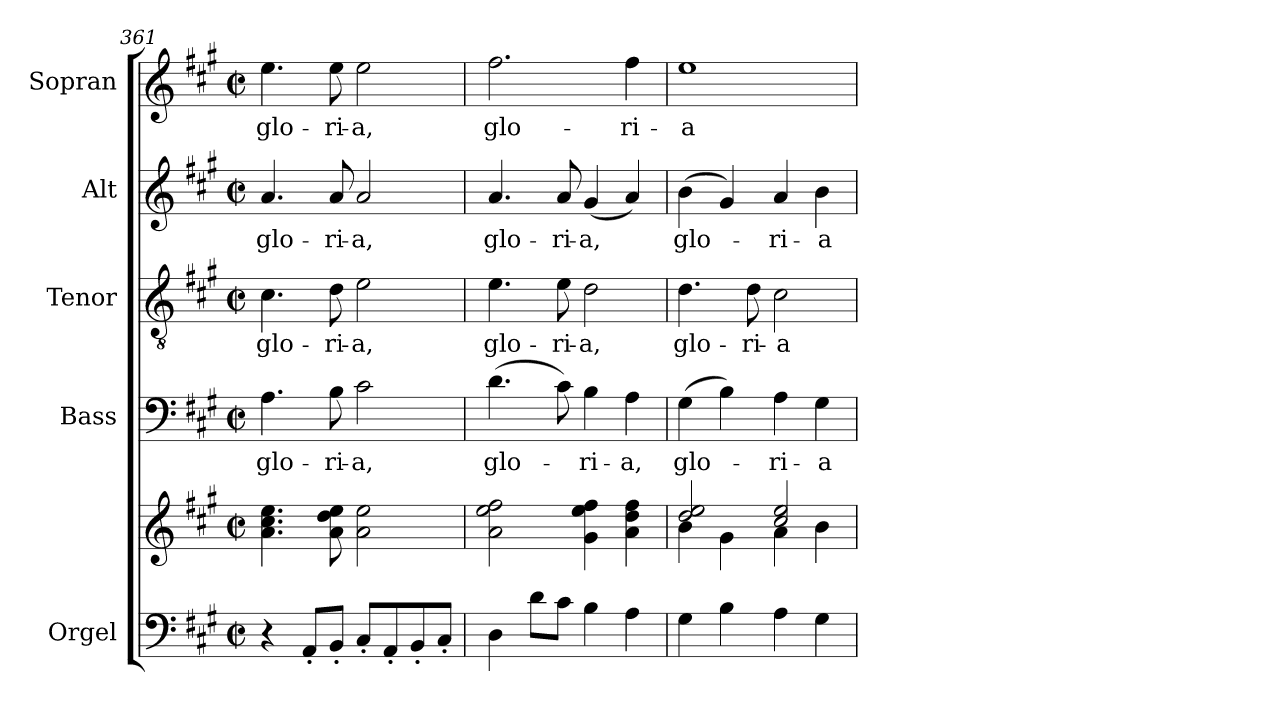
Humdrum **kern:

**kern	**kern	**kern	**text	**kern	**text	**kern	**text	**kern	**text
*part5	*part5	*part4	*part4	*part3	*part3	*part2	*part2	*part1	*part1
*staff6	*staff5	*staff4	*staff4	*staff3	*staff3	*staff2	*staff2	*staff1	*staff1
*I"Orgel	*	*I"Bass	*	*I"Tenor	*	*I"Alt	*	*I"Sopran	*
*I'Org.	*	*I'B.	*	*I'T.	*	*I'A.	*	*I'S.	*
*clefF4	*clefG2	*clefF4	*	*clefGv2	*	*clefG2	*	*clefG2	*
*k[f#c#g#]	*k[f#c#g#]	*k[f#c#g#]	*	*k[f#c#g#]	*	*k[f#c#g#]	*	*k[f#c#g#]	*
*A:	*A:	*A:	*	*A:	*	*A:	*	*A:	*
*M2/2	*M2/2	*M2/2	*	*M2/2	*	*M2/2	*	*M2/2	*
*met(c|)	*met(c|)	*met(c|)	*	*met(c|)	*	*met(c|)	*	*met(c|)	*
=361	=361	=361	=361	=361	=361	=361	=361	=361	=361
!	!	!	!LO:LY:b	!	!LO:LY:b	!	!LO:LY:b	!	!LO:LY:b
4r	4.a\ 4.cc#\ 4.ee\	4.A\	glo-	4.c#\	glo-	4.a/	glo-	4.ee\	glo-
8AA'</L	.	.	.	.	.	.	.	.	.
!	!	!	!LO:LY:b	!	!LO:LY:b	!	!LO:LY:b	!	!LO:LY:b
8BB'</J	8a\ 8dd\ 8ee\	8B\	-ri-	8d\	-ri-	8a/	-ri-	8ee\	-ri-
!	!	!	!LO:LY:b	!	!LO:LY:b	!	!LO:LY:b	!	!LO:LY:b
8C#'</L	2a\ 2ee\	2c#\	-a,	2e\	-a,	2a/	-a,	2ee\	-a,
8AA'</	.	.	.	.	.	.	.	.	.
8BB'</	.	.	.	.	.	.	.	.	.
8C#'</J	.	.	.	.	.	.	.	.	.
!!LO:PB:g=z
=362	=362	=362	=362	=362	=362	=362	=362	=362	=362
!	!	!	!LO:LY:b	!	!LO:LY:b	!	!LO:LY:b	!	!LO:LY:b
4D\	2a\ 2ee\ 2ff#\	(>4.d\	glo-	4.e\	glo-	4.a/	glo-	2.ff#\	glo-
8d\L	.	.	.	.	.	.	.	.	.
!	!	!	!	!	!LO:LY:b	!	!LO:LY:b	!	!
8c#\J	.	8c#\)	.	8e\	-ri-	8a/	-ri-	.	.
!	!	!	!LO:LY:b	!	!LO:LY:b	!	!LO:LY:b	!	!
4B\	4g#\ 4ee\ 4ff#\	4B\	-ri-	2d\	-a,	(<4g#/	-a,	.	.
!	!	!	!LO:LY:b	!	!	!	!	!	!LO:LY:b
4A\	4a\ 4dd\ 4ff#\	4A\	-a,	.	.	4a/)	.	4ff#\	-ri-
=363	=363	=363	=363	=363	=363	=363	=363	=363	=363
*	*^	*	*	*	*	*	*	*	*
!	!	!	!	!LO:LY:b	!	!LO:LY:b	!	!LO:LY:b	!	!LO:LY:b
4G#\	2dd/ 2ee/	4b\	(>4G#\	glo-	4.d\	glo-	(>4b\	glo-	1ee	-a
4B\	.	4g#\	4B\)	.	.	.	4g#/)	.	.	.
!	!	!	!	!	!	!LO:LY:b	!	!	!	!
.	.	.	.	.	8d\	-ri-	.	.	.	.
!	!	!	!	!LO:LY:b	!	!LO:LY:b	!	!LO:LY:b	!	!
4A\	2cc#/ 2ee/	4a\	4A\	-ri-	2c#\	-a	4a/	-ri-	.	.
!	!	!	!	!LO:LY:b	!	!	!	!LO:LY:b	!	!
4G#\	.	4b\	4G#\	-a	.	.	4b\	-a	.	.
*	*v	*v	*	*	*	*	*	*	*	*
=	=	=	=	=	=	=	=	=	=
*-	*-	*-	*-	*-	*-	*-	*-	*-	*-
